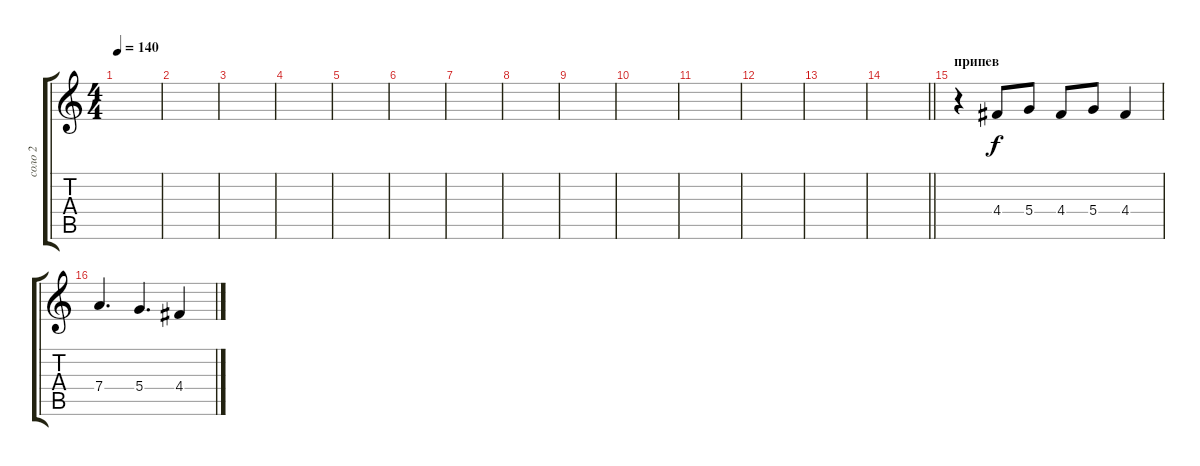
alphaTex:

\track ("соло 2" "соло 2") {instrument electricguitarmuted}
\staff {score tabs}
\tuning (E4 B3 G3 D3 A2 E2) {hide}
\ts (4 4)
\tempo 140
\clef g2
\ks c
|
|
|
|
|
|
|
|
|
|
|
|
|
\barLineRight lightlight
|
\section ("" "припев")
r.4{volume 14} 4.4.8 5.4.8 4.4.8 5.4.8 4.4.4 |
7.4.4{d} 5.4.4{d} 4.4.4
